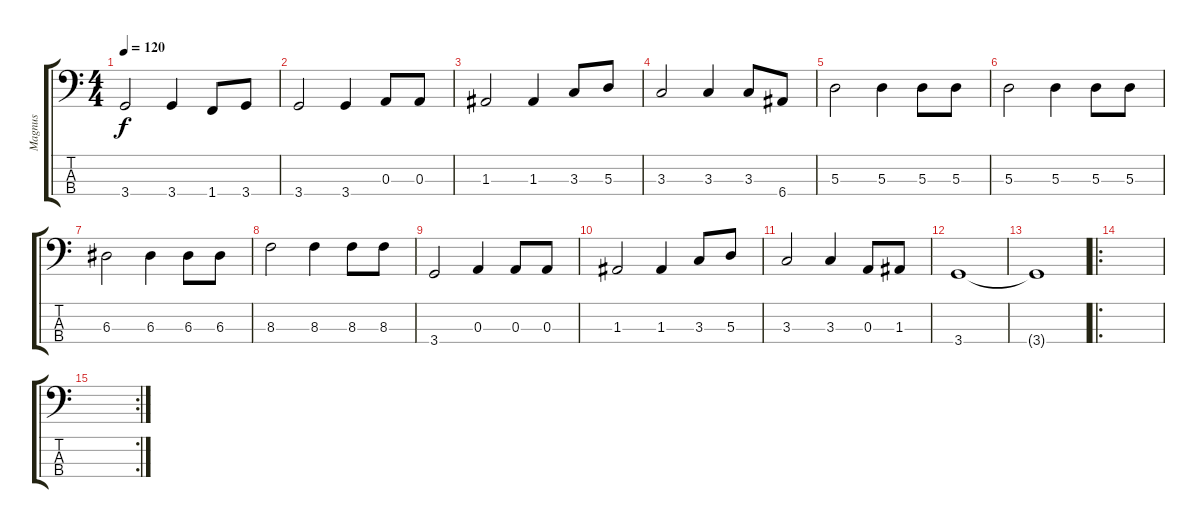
\track ("Magnus" "Magnus") {instrument electricbassfinger}
\staff {score tabs}
\tuning (G2 D2 A1 E1) {hide}
\ts (4 4)
\tempo 120
\clef f4
\ks c
3.4.2{dy f} 3.4.4 1.4.8 3.4.8 |
3.4.2 3.4.4 0.3.8 0.3.8 |
1.3.2 1.3.4 3.3.8 5.3.8 |
3.3.2 3.3.4 3.3.8 6.4.8 |
5.3.2 5.3.4 5.3.8 5.3.8 |
5.3.2 5.3.4 5.3.8 5.3.8 |
6.3.2 6.3.4 6.3.8 6.3.8 |
8.3.2 8.3.4 8.3.8 8.3.8 |
3.4.2 0.3.4 0.3.8 0.3.8 |
1.3.2 1.3.4 3.3.8 5.3.8 |
3.3.2 3.3.4 0.3.8 1.3.8 |
3.4.1 |
3.4{t}.1 |
\ro
|
\rc 2
